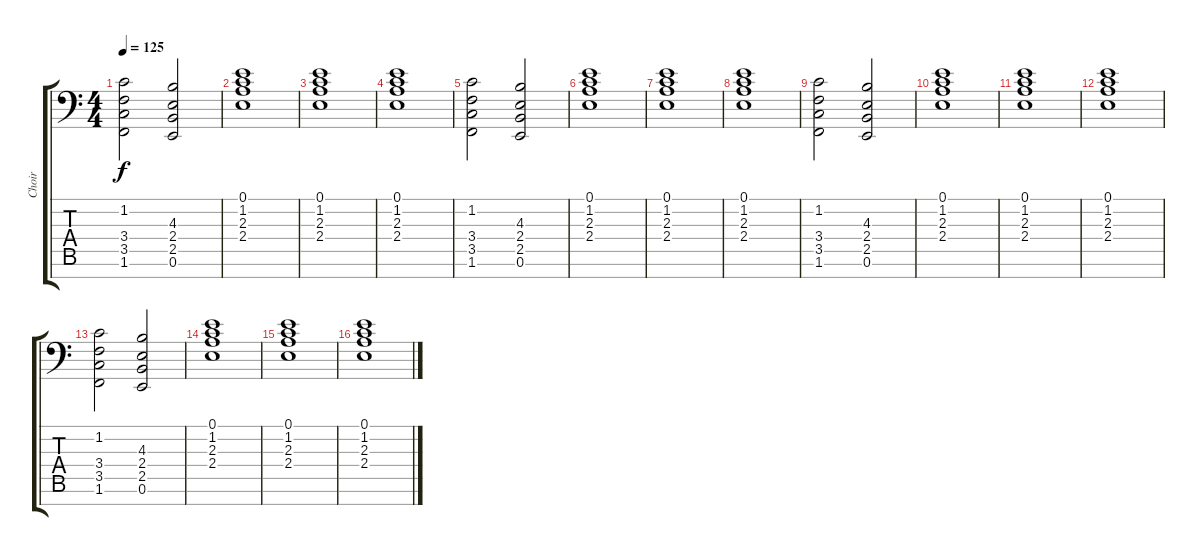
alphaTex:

\track ("Choir" "Choir") {instrument choiraahs}
\staff {score tabs}
\tuning (E4 B3 G3 D3 A2 E2 C-1) {hide}
\ts (4 4)
\tempo 125
\clef f4
\ks c
(1.2 3.4 3.5 1.6).2{dy f} (4.3 2.4 2.5 0.6).2 |
(0.1 1.2 2.3 2.4).1 |
(0.1 1.2 2.3 2.4).1 |
(0.1 1.2 2.3 2.4).1 |
(1.2 3.4 3.5 1.6).2 (4.3 2.4 2.5 0.6).2 |
(0.1 1.2 2.3 2.4).1 |
(0.1 1.2 2.3 2.4).1 |
(0.1 1.2 2.3 2.4).1 |
(1.2 3.4 3.5 1.6).2 (4.3 2.4 2.5 0.6).2 |
(0.1 1.2 2.3 2.4).1 |
(0.1 1.2 2.3 2.4).1 |
(0.1 1.2 2.3 2.4).1 |
(1.2 3.4 3.5 1.6).2 (4.3 2.4 2.5 0.6).2 |
(0.1 1.2 2.3 2.4).1 |
(0.1 1.2 2.3 2.4).1 |
(0.1 1.2 2.3 2.4).1
